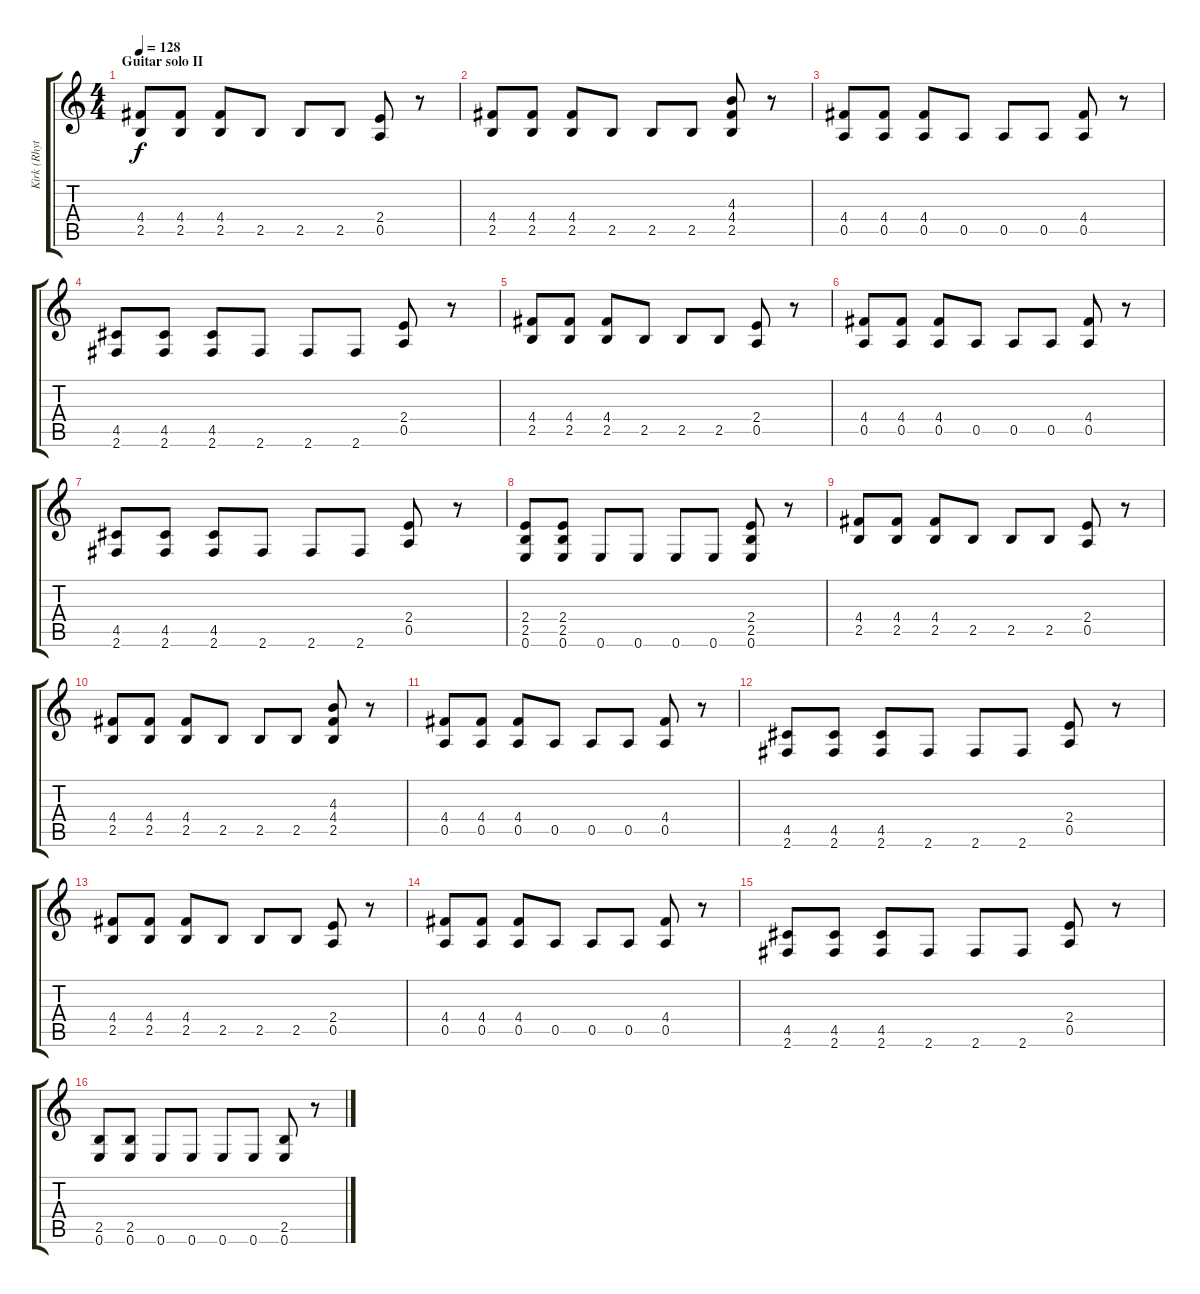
\track ("Kirk (Rhythm Guitar)" "Kirk (Rhyt") {instrument distortionguitar}
\staff {score tabs}
\tuning (E4 B3 G3 D3 A2 E2) {hide}
\ts (4 4)
\section ("" "Guitar solo II")
\tempo 128
\clef g2
\ks c
(4.4 2.5).8{dy f} (4.4 2.5).8 (4.4 2.5).8 2.5.8 2.5.8 2.5.8 (2.4 0.5).8 r.8 |
(4.4 2.5).8 (4.4 2.5).8 (4.4 2.5).8 2.5.8 2.5.8 2.5.8 (4.3 4.4 2.5).8 r.8 |
(4.4 0.5).8 (4.4 0.5).8 (4.4 0.5).8 0.5.8 0.5.8 0.5.8 (4.4 0.5).8 r.8 |
(4.5 2.6).8 (4.5 2.6).8 (4.5 2.6).8 2.6.8 2.6.8 2.6.8 (2.4 0.5).8 r.8 |
(4.4 2.5).8 (4.4 2.5).8 (4.4 2.5).8 2.5.8 2.5.8 2.5.8 (2.4 0.5).8 r.8 |
(4.4 0.5).8 (4.4 0.5).8 (4.4 0.5).8 0.5.8 0.5.8 0.5.8 (4.4 0.5).8 r.8 |
(4.5 2.6).8 (4.5 2.6).8 (4.5 2.6).8 2.6.8 2.6.8 2.6.8 (2.4 0.5).8 r.8 |
(2.4 2.5 0.6).8 (2.4 2.5 0.6).8 0.6.8 0.6.8 0.6.8 0.6.8 (2.4 2.5 0.6).8 r.8 |
(4.4 2.5).8 (4.4 2.5).8 (4.4 2.5).8 2.5.8 2.5.8 2.5.8 (2.4 0.5).8 r.8 |
(4.4 2.5).8 (4.4 2.5).8 (4.4 2.5).8 2.5.8 2.5.8 2.5.8 (4.3 4.4 2.5).8 r.8 |
(4.4 0.5).8 (4.4 0.5).8 (4.4 0.5).8 0.5.8 0.5.8 0.5.8 (4.4 0.5).8 r.8 |
(4.5 2.6).8 (4.5 2.6).8 (4.5 2.6).8 2.6.8 2.6.8 2.6.8 (2.4 0.5).8 r.8 |
(4.4 2.5).8 (4.4 2.5).8 (4.4 2.5).8 2.5.8 2.5.8 2.5.8 (2.4 0.5).8 r.8 |
(4.4 0.5).8 (4.4 0.5).8 (4.4 0.5).8 0.5.8 0.5.8 0.5.8 (4.4 0.5).8 r.8 |
(4.5 2.6).8 (4.5 2.6).8 (4.5 2.6).8 2.6.8 2.6.8 2.6.8 (2.4 0.5).8 r.8 |
(2.5 0.6).8 (2.5 0.6).8 0.6.8 0.6.8 0.6.8 0.6.8 (2.5 0.6).8 r.8
